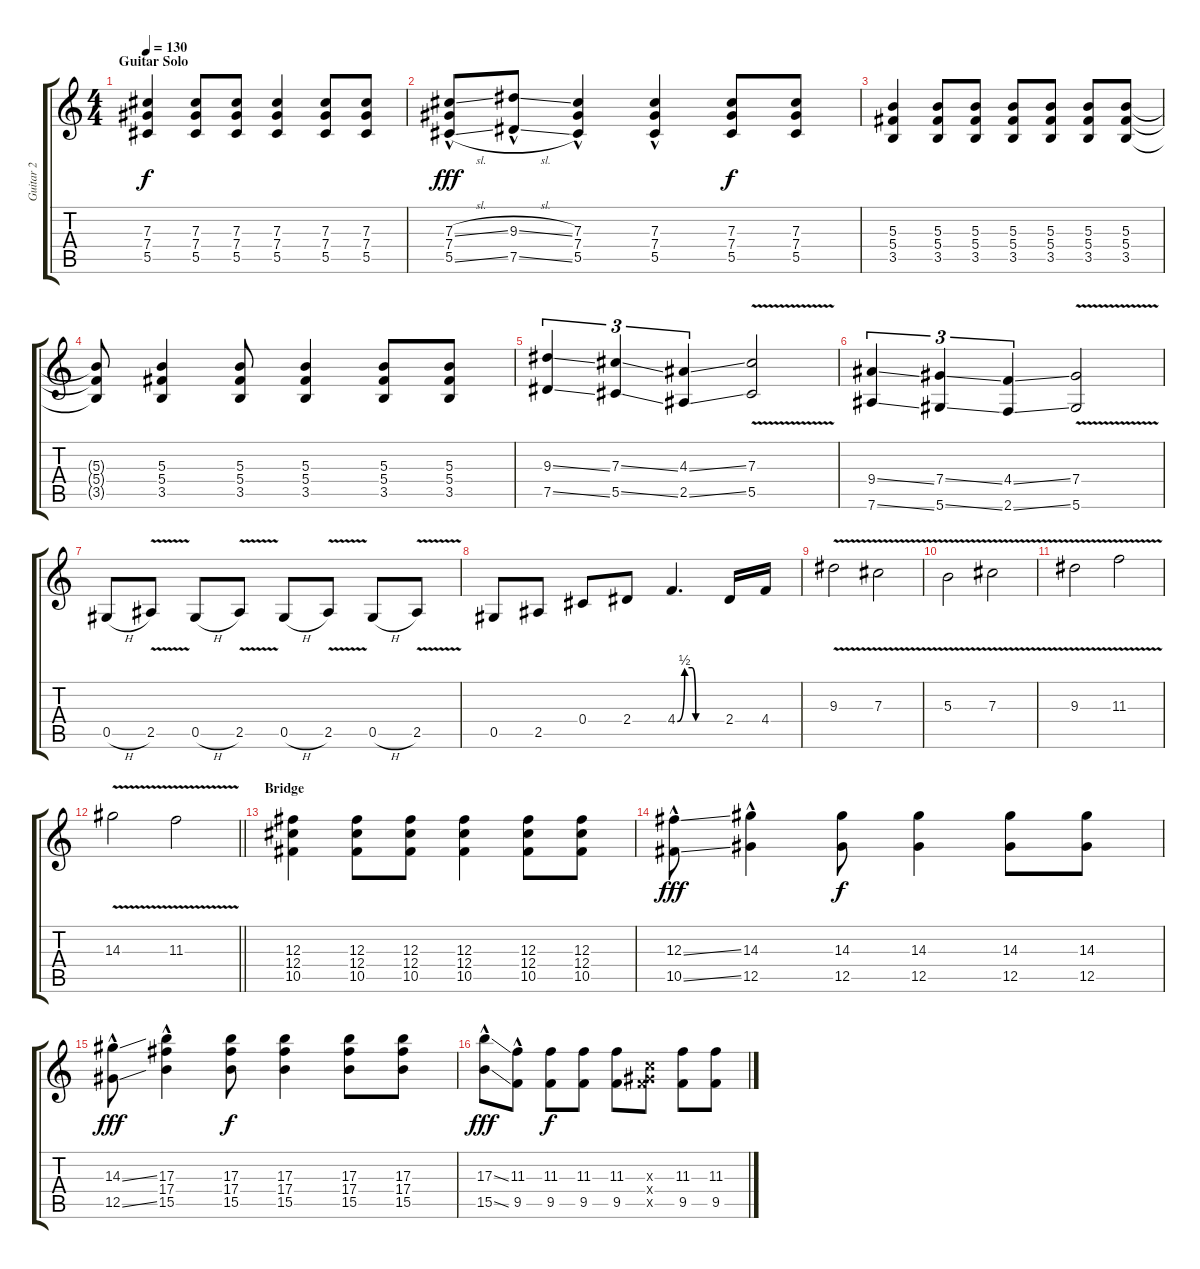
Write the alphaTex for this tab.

\track ("Guitar 2" "Guitar 2") {instrument electricguitarclean}
\staff {score tabs}
\tuning (Eb4 Bb3 Gb3 Db3 Ab2 Eb2) {hide}
\ts (4 4)
\section ("" "Guitar Solo")
\tempo 130
\clef g2
\ks c
(7.3 7.4 5.5).4{dy f} (7.3 7.4 5.5).8 (7.3 7.4 5.5).8 (7.3 7.4 5.5).4 (7.3 7.4 5.5).8 (7.3 7.4 5.5).8 |
(7.3{sl hac} 7.4 5.5{sl}).8{dy fff} (9.3{sl hac} 7.5{sl}).8 (7.3{hac} 7.4 5.5).4 (7.3{hac} 7.4 5.5).4 (7.3 7.4 5.5).8{dy f} (7.3 7.4 5.5).8 |
(5.3 5.4 3.5).4 (5.3 5.4 3.5).8 (5.3 5.4 3.5).8 (5.3 5.4 3.5).8 (5.3 5.4 3.5).8 (5.3 5.4 3.5).8 (5.3 5.4 3.5).8 |
(5.3{t} 5.4{t} 3.5{t}).8 (5.3 5.4 3.5).4 (5.3 5.4 3.5).8 (5.3 5.4 3.5).4 (5.3 5.4 3.5).8 (5.3 5.4 3.5).8 |
(9.3{ss} 7.5{ss}).4{tu (3 2)} (7.3{ss} 5.5{ss}).4{tu (3 2)} (4.3{ss} 2.5{ss}).4{tu (3 2)} (7.3{v} 5.5{v}).2 |
(9.4{ss} 7.6{ss}).4{tu (3 2)} (7.4{ss} 5.6{ss}).4{tu (3 2)} (4.4{ss} 2.6{ss}).4{tu (3 2)} (7.4{v} 5.6{v}).2 |
0.5{h}.8 2.5{v}.8 0.5{h}.8 2.5{v}.8 0.5{h}.8 2.5{v}.8 0.5{h}.8 2.5{v}.8 |
0.5.8 2.5.8 0.4.8 2.4.8 4.4{be (custom 0 0 10 2 20 2 25 0 28 0 35 0 60 0)}.4{d} 2.4.16 4.4.16 |
9.3{v}.2 7.3{v}.2 |
5.3{v}.2 7.3{v}.2 |
9.3{v}.2 11.3{v}.2 |
\barLineRight lightlight
14.3{v}.2 11.3{v}.2 |
\section ("" "Bridge")
(12.3 12.4 10.5).4 (12.3 12.4 10.5).8 (12.3 12.4 10.5).8 (12.3 12.4 10.5).4 (12.3 12.4 10.5).8 (12.3 12.4 10.5).8 |
(12.3{ss hac} 10.5{ss}).8{dy fff} (14.3{hac} 12.5).4 (14.3 12.5).8{dy f} (14.3 12.5).4 (14.3 12.5).8 (14.3 12.5).8 |
(14.3{ss hac} 12.5{ss}).8{dy fff} (17.3{hac} 17.4 15.5).4 (17.3 17.4 15.5).8{dy f} (17.3 17.4 15.5).4 (17.3 17.4 15.5).8 (17.3 17.4 15.5).8 |
(17.3{ss hac} 15.5{ss}).8{dy fff} (11.3{hac} 9.5).8 (11.3 9.5).8{dy f} (11.3 9.5).8 (11.3 9.5).8 (2.3{x} 11.4{x} 9.5{x}).8 (11.3 9.5).8 (11.3 9.5).8
